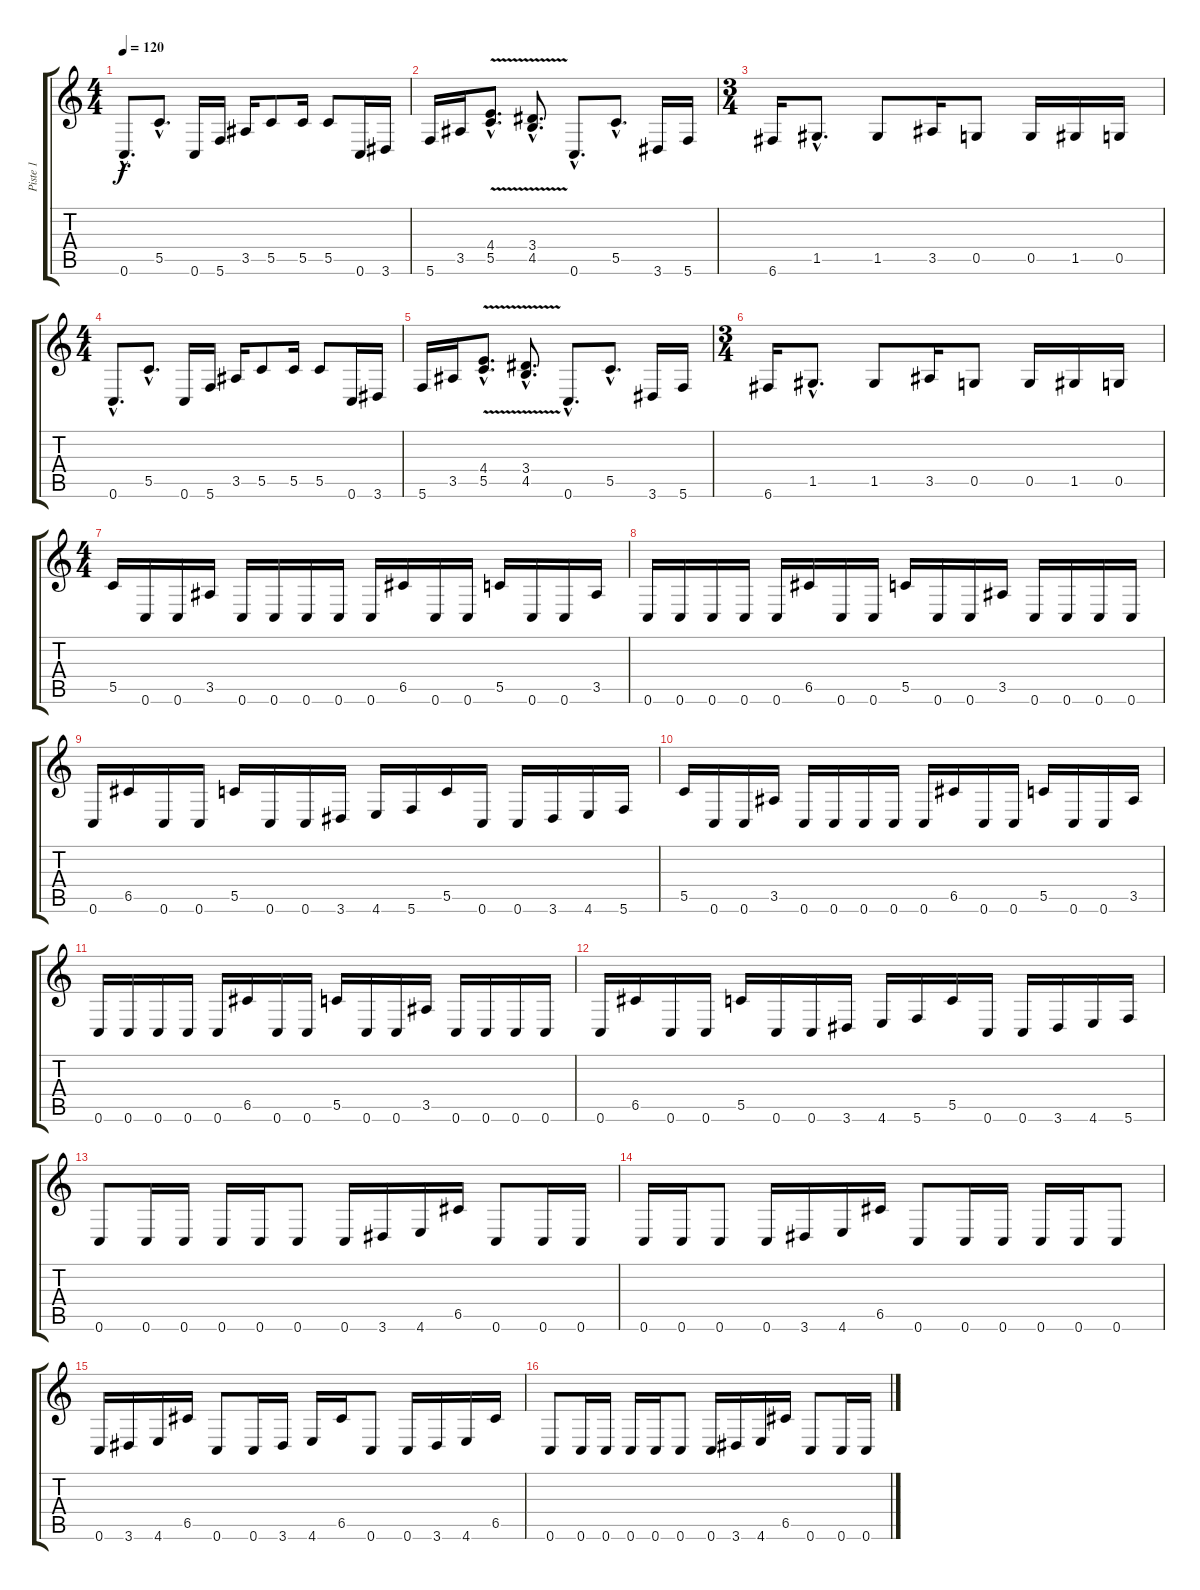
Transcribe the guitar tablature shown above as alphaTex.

\track ("Piste 1" "Piste 1") {instrument distortionguitar}
\staff {score tabs}
\tuning (D4 A3 F3 C3 G2 C2) {hide}
\ts (4 4)
\tempo 120
\clef g2
\ks c
0.6{hac}.8{d dy f} 5.5{hac}.8{d} 0.6.16 5.6.16 3.5.16 5.5.8 5.5.16 5.5.8 0.6.16 3.6.16 |
5.6.16 3.5.16 (4.4{v hac} 5.5{v hac}).8{d} (3.4{v hac} 4.5{v hac}).8{d} 0.6{hac}.8{d} 5.5{hac}.8{d} 3.6.16 5.6.16 |
\ts (3 4)
6.6.16 1.5{hac}.8{d} 1.5.8 3.5.16 0.5.8 0.5.16 1.5.16 0.5.16 |
\ts (4 4)
0.6{hac}.8{d} 5.5{hac}.8{d} 0.6.16 5.6.16 3.5.16 5.5.8 5.5.16 5.5.8 0.6.16 3.6.16 |
5.6.16 3.5.16 (4.4{v hac} 5.5{v hac}).8{d} (3.4{v hac} 4.5{v hac}).8{d} 0.6{hac}.8{d} 5.5{hac}.8{d} 3.6.16 5.6.16 |
\ts (3 4)
6.6.16 1.5{hac}.8{d} 1.5.8 3.5.16 0.5.8 0.5.16 1.5.16 0.5.16 |
\ts (4 4)
5.5.16 0.6.16 0.6.16 3.5.16 0.6.16 0.6.16 0.6.16 0.6.16 0.6.16 6.5.16 0.6.16 0.6.16 5.5.16 0.6.16 0.6.16 3.5.16 |
0.6.16 0.6.16 0.6.16 0.6.16 0.6.16 6.5.16 0.6.16 0.6.16 5.5.16 0.6.16 0.6.16 3.5.16 0.6.16 0.6.16 0.6.16 0.6.16 |
0.6.16 6.5.16 0.6.16 0.6.16 5.5.16 0.6.16 0.6.16 3.6.16 4.6.16 5.6.16 5.5.16 0.6.16 0.6.16 3.6.16 4.6.16 5.6.16 |
5.5.16 0.6.16 0.6.16 3.5.16 0.6.16 0.6.16 0.6.16 0.6.16 0.6.16 6.5.16 0.6.16 0.6.16 5.5.16 0.6.16 0.6.16 3.5.16 |
0.6.16 0.6.16 0.6.16 0.6.16 0.6.16 6.5.16 0.6.16 0.6.16 5.5.16 0.6.16 0.6.16 3.5.16 0.6.16 0.6.16 0.6.16 0.6.16 |
0.6.16 6.5.16 0.6.16 0.6.16 5.5.16 0.6.16 0.6.16 3.6.16 4.6.16 5.6.16 5.5.16 0.6.16 0.6.16 3.6.16 4.6.16 5.6.16 |
0.6.8 0.6.16 0.6.16 0.6.16 0.6.16 0.6.8 0.6.16 3.6.16 4.6.16 6.5.16 0.6.8 0.6.16 0.6.16 |
0.6.16 0.6.16 0.6.8 0.6.16 3.6.16 4.6.16 6.5.16 0.6.8 0.6.16 0.6.16 0.6.16 0.6.16 0.6.8 |
0.6.16 3.6.16 4.6.16 6.5.16 0.6.8 0.6.16 3.6.16 4.6.16 6.5.16 0.6.8 0.6.16 3.6.16 4.6.16 6.5.16 |
0.6.8 0.6.16 0.6.16 0.6.16 0.6.16 0.6.8 0.6.16 3.6.16 4.6.16 6.5.16 0.6.8 0.6.16 0.6.16
